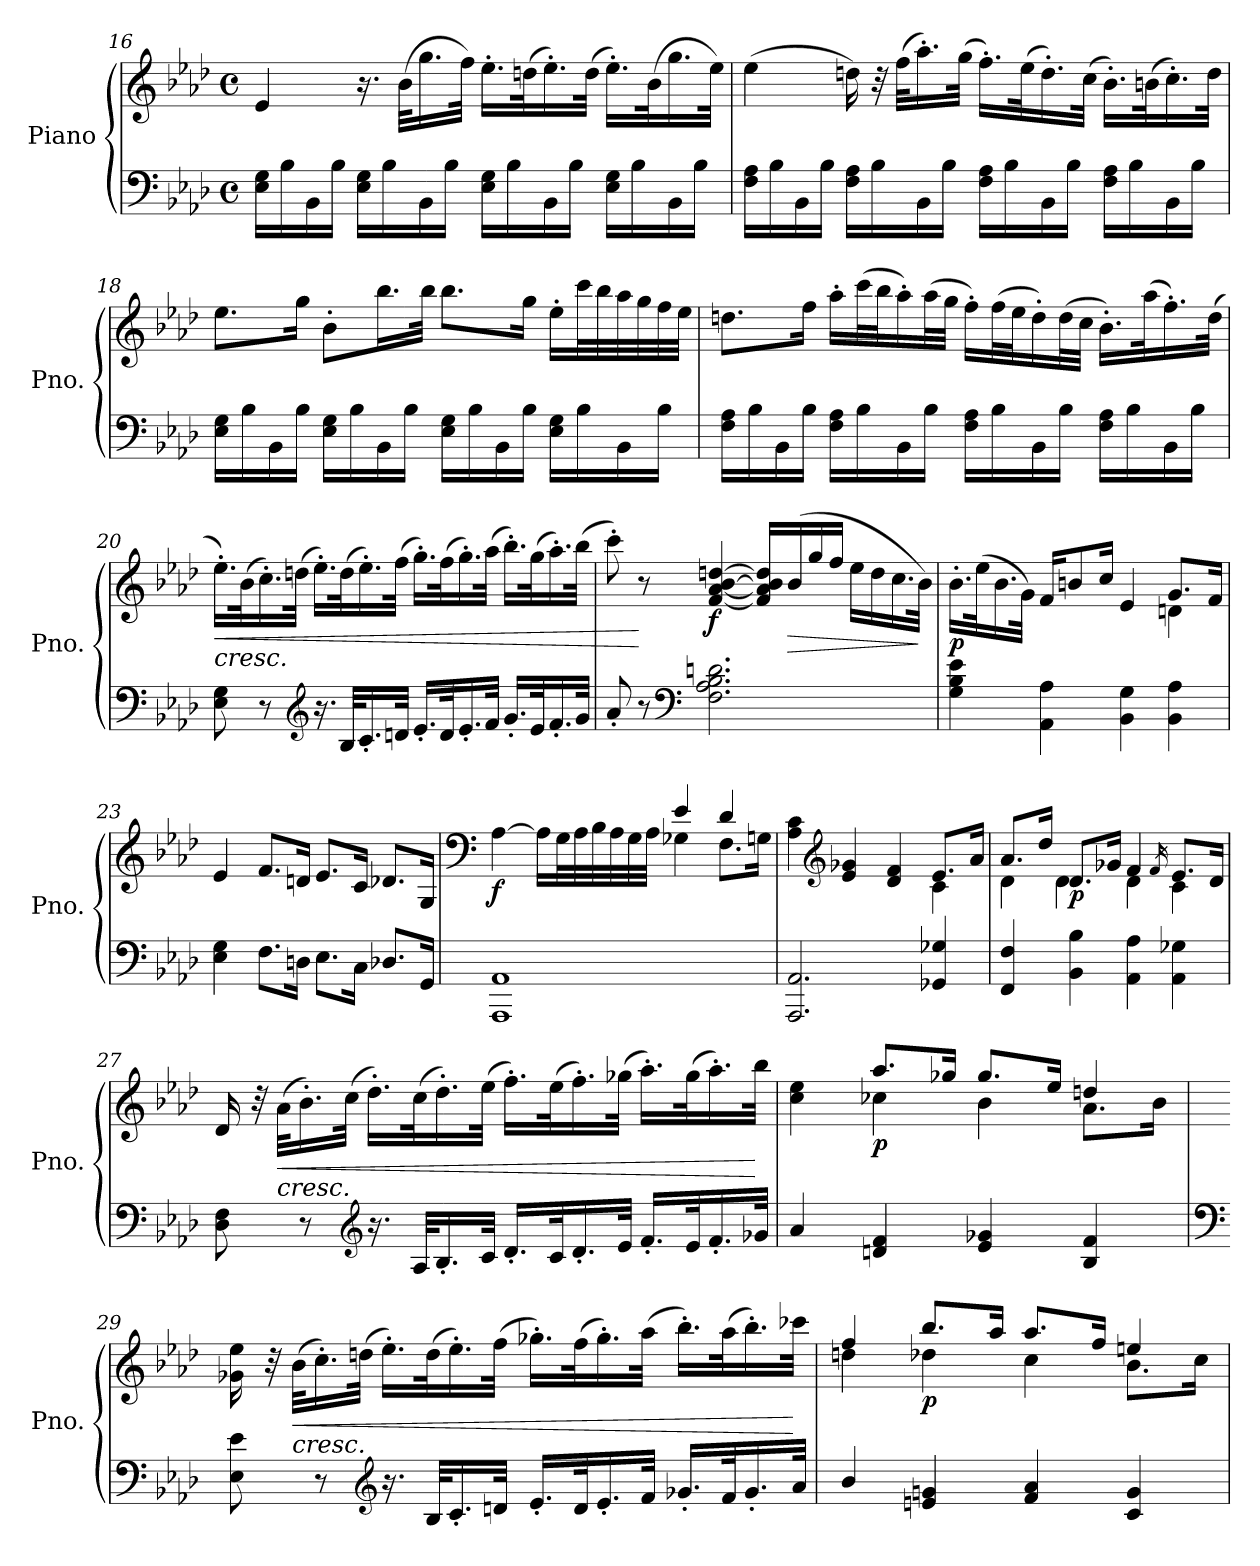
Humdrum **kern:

**kern	**kern	**dynam
*part1	*part1	*part1
*staff2	*staff1	*staff1/2
*I"Piano	*	*
*I'Pno.	*	*
!!LO:PB:g=z
*clefF4	*clefG2	*
*k[b-e-a-d-]	*k[b-e-a-d-]	*
*A-:	*A-:	*
*M4/4	*M4/4	*
*met(c)	*met(c)	*
=16	=16	=16
16E-\ 16G\LL	4e-/	.
16B-\	.	.
16BB-\	.	.
16B-\JJ	.	.
16E-\ 16G\LL	16.r	.
16B-\	.	.
.	(32b-\KLL	.
16BB-\	16.gg\	.
16B-\JJ	.	.
.	32ff\JJk)	.
16E-\ 16G\LL	16.ee-'\LL	.
16B-\	.	.
.	(32ddn\K	.
16BB-\	16.ee-'\)	.
16B-\JJ	.	.
.	(32dd\JJk	.
16E-\ 16G\LL	16.ee-'\LL)	.
16B-\	.	.
.	(32b-\K	.
16BB-\	16.gg\	.
16B-\JJ	.	.
.	32ee-\JJk)	.
=17	=17	=17
16F\ 16A-\LL	(4ee-\	.
16B-\	.	.
16BB-\	.	.
16B-\JJ	.	.
16F\ 16A-\LL	16ddn\)	.
16B-\	32r	.
.	(32ff\KLL	.
16BB-\	16.aa-'\)	.
16B-\JJ	.	.
.	(32gg\JJk	.
16F\ 16A-\LL	16.ff'\LL)	.
16B-\	.	.
.	(32ee-\K	.
16BB-\	16.dd'\)	.
16B-\JJ	.	.
.	(32cc\JJk	.
16F\ 16A-\LL	16.b-'\LL)	.
16B-\	.	.
.	(32bn\K	.
16BB-\	16.cc'\)	.
16B-\JJ	.	.
.	32dd\JJk	.
!!LO:LB:g=z
=18	=18	=18
16E-\ 16G\LL	8.ee-\L	.
16B-\	.	.
16BB-\	.	.
16B-\JJ	16gg\Jk	.
16E-\ 16G\LL	8b-'\L	.
16B-\	.	.
16BB-\	16.bb-\L	.
16B-\JJ	.	.
.	32bb-\JJk	.
16E-\ 16G\LL	8.bb-\L	.
16B-\	.	.
16BB-\	.	.
16B-\JJ	16gg\Jk	.
16E-\ 16G\LL	16ee-'\LL	.
16B-\	32ccc\L	.
.	32bb-\	.
16BB-\	32aa-\	.
.	32gg\	.
16B-\JJ	32ff\	.
.	32ee-\JJJ	.
=19	=19	=19
16F\ 16A-\LL	8.ddn\L	.
16B-\	.	.
16BB-\	.	.
16B-\JJ	16ff\Jk	.
16F\ 16A-\LL	16aa-'\LL	.
16B-\	(32ccc\L	.
.	32bb-\J	.
16BB-\	16aa-'\)	.
16B-\JJ	(32aa-\L	.
.	32gg\JJJ	.
16F\ 16A-\LL	16ff'\LL)	.
16B-\	(32ff\L	.
.	32ee-\J	.
16BB-\	16dd'\)	.
16B-\JJ	(32dd\L	.
.	32cc\JJJ	.
16F\ 16A-\LL	16.b-'\LL)	.
16B-\	.	.
.	(32aa-\K	.
16BB-\	16.ff'\)	.
16B-\JJ	.	.
.	(32dd\JJk	.
!!LO:LB:g=z
=20	=20	=20
!	!LO:TX:b:i:t=cresc.	!
!	!	!LO:HP:b
8E-\ 8G\	16.ee-'\LL)	<
.	(32b-\K	.
8r	16.cc'\)	.
.	(32ddn\JJk	.
*clefG2	*	*
16.r	16.ee-'\LL)	.
32B-/KLL	(32dd\K	.
16.c'/	16.ee-'\)	.
32dn/JJk	(32ff\JJk	.
16.e-'/LL	16.gg'\LL)	.
32d/K	(32ff\K	.
16.e-'/	16.gg'\)	.
32f/JJk	(32aa-\JJk	.
16.g'/LL	16.bb-'\LL)	.
32e-/K	(32gg\K	.
16.f'/	16.aa-'\)	.
32g/JJk	(32bb-\JJk	.
=21	=21	=21
8a-'/	8ccc'\)	.
8r	8r	[
*clefF4	*	*
!	!	!LO:DY:b
2.F\ 2.A-\ 2.B-\ 2.dn\	[4f/ [4a-/ [4b-/ [4ddn/	f
.	16f/] 16a-/] 16b-/] 16dd/]LL	.
!	!	!LO:HP:b
.	(16b-/	>
.	16gg/	.
.	16ff/JJ	.
.	16ee-\LL	.
.	16dd\	.
.	16.cc\	.
.	32b-\JJk)	]
!!LO:LB:g=z
=22	=22	=22
*	*^	*
!	!	!	!LO:DY:b
4G\ 4B-\ 4e-\	16.b-'\LL	2ryy	p
.	(32ee-\K	.	.
.	16.b-\	.	.
.	32g\JJk)	.	.
4AA-\ 4A-\	16f/KL	.	.
.	8bn/	.	.
.	16cc/Jk	.	.
4BB-\ 4G\	4e-/	4ryy	.
4BB-\ 4A-\	8.g/L	4dn\	.
.	16f/Jk	.	.
*	*v	*v	*
!!LO:LB:g=z
=23	=23	=23
4E-i\ 4Gi\	4e-i/	.
8.Fi\L	8.fi/L	.
16Dni\Jk	16dni/Jk	.
8.E-i\L	8.e-i/L	.
16Ci\Jk	16ci/Jk	.
8.D-Xi/L	8.d-Xi/L	.
16GGi/Jk	16Gi/Jk	.
=24	=24	=24
*	*clefF4	*
*	*^	*
!	!	!	!LO:DY:b
1AAA- 1AA-	[4A-\	2ryy	f
.	16A-\LL]	.	.
.	32G\L	.	.
.	32A-\	.	.
.	32B-\	.	.
.	32A-\	.	.
.	32G\	.	.
.	32A-\JJJ	.	.
.	4e-/	4G-X\	.
.	4d-/	8.F\L	.
.	.	16Gn\Jk	.
=25	=25	=25	=25
2.AAA-/ 2.AA-/	4A-\ 4c\	2ryy	.
*	*clefG2	*	*
.	4e-/ 4g-X/	.	.
.	4d-/ 4f/	4ryy	.
4GG-X/ 4G-X/	8.e-/L	4c\	.
.	16a-/Jk	.	.
=26	=26	=26	=26
4FF/ 4F/	8.a-/L	4d-\	.
.	16dd-/Jk	.	.
!	!	!	!LO:DY:b
4BB-\ 4B-\	8.d-/L	4d-\	p
.	16g-X/Jk	.	.
4AA-\ 4A-\	4f/	4d-\	.
.	16qf/	.	.
4AA-\ 4G-X\	8.e-/L	4c\	.
.	16d-/Jk	.	.
*	*v	*v	*
!!LO:LB:g=z
=27	=27	=27
8D-\ 8F\	16d-/	.
.	32r	.
!	!LO:TX:b:i:t=cresc.	!
!	!	!LO:HP:b
.	(32a-\KLL	<
8r	16.b-'\)	.
.	(32cc\JJk	.
*clefG2	*	*
16.r	16.dd-'\LL)	.
32A-/KLL	(32cc\K	.
16.B-'/	16.dd-'\)	.
32c/JJk	(32ee-\JJk	.
16.d-'/LL	16.ff'\LL)	.
32c/K	(32ee-\K	.
16.d-'/	16.ff'\)	.
32e-/JJk	(32gg-X\JJk	.
16.f'/LL	16.aa-'\LL)	.
32e-/K	(32gg-\K	.
16.f'/	16.aa-'\)	.
32g-X/JJk	32bb-\JJk	[
=28	=28	=28
*	*^	*
4a-/	4cc\ 4ee-\	4ryy	.
!	!	!	!LO:DY:b
4dn/ 4f/	8.aa-/L	4cc-X\	p
.	16gg-X/Jk	.	.
4e-/ 4g-X/	8.gg-/L	4b-\	.
.	16ee-/Jk	.	.
4B-/ 4f/	4ddn/	8.a-\L	.
.	.	16b-\Jk	.
*	*v	*v	*
!!LO:PB:g=z
=29	=29	=29
*clefF4	*	*
8E-\ 8e-\	16g-X\ 16ee-\	.
.	32r	.
!	!LO:TX:b:i:t=cresc.	!
!	!	!LO:HP:b
.	(32b-\KLL	<
8r	16.cc'\)	.
.	(32ddn\JJk	.
*clefG2	*	*
16.r	16.ee-'\LL)	.
32B-/KLL	(32dd\K	.
16.c'/	16.ee-'\)	.
32dn/JJk	(32ff\JJk	.
16.e-'/LL	16.gg-X'\LL)	.
32d/K	(32ff\K	.
16.e-'/	16.gg-'\)	.
32f/JJk	(32aa-\JJk	.
16.g-X'/LL	16.bb-'\LL)	.
32f/K	(32aa-\K	.
16.g-'/	16.bb-'\)	.
32a-/JJk	32ccc-X\JJk	[
!!LO:LB:g=z
=30	=30	=30
*	*^	*
4b-/	4ff/	4ddn\	.
!	!	!	!LO:DY:b
4en/ 4gn/	8.bb-/L	4dd-X\	p
.	16aa-/Jk	.	.
4f/ 4a-/	8.aa-/L	4cc\	.
.	16ff/Jk	.	.
4c/ 4g/	4een/	8.b-\L	.
.	.	16cc\Jk	.
*	*v	*v	*
=	=	=
*-	*-	*-
